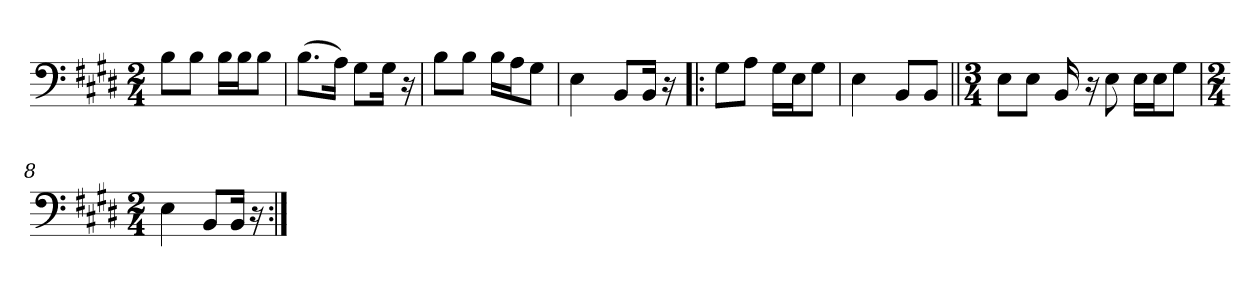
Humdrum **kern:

**kern
*part1
*staff1
*clefF4
*k[f#c#g#d#]
*M2/4
=1
8B\L
8B\J
16B\LL
16B\J
8B\J
=2
(8.B\L
16A\Jk)
8G#\L
16G#\Jk
16r
=3
8B\L
8B\J
16B\LL
16A\J
8G#\J
=4
4E\
8BB/L
16BB/Jk
16r
=5!|:
8G#\L
8A\J
16G#\LL
16E\J
8G#\J
=6
4E\
8BB/L
8BB/J
=7||
*M3/4
8E\L
8E\J
16BB/
16r
8E\
16E\LL
16E\J
8G#\J
=8
*M2/4
4E\
8BB/L
16BB/Jk
16r
=:|!
*-
